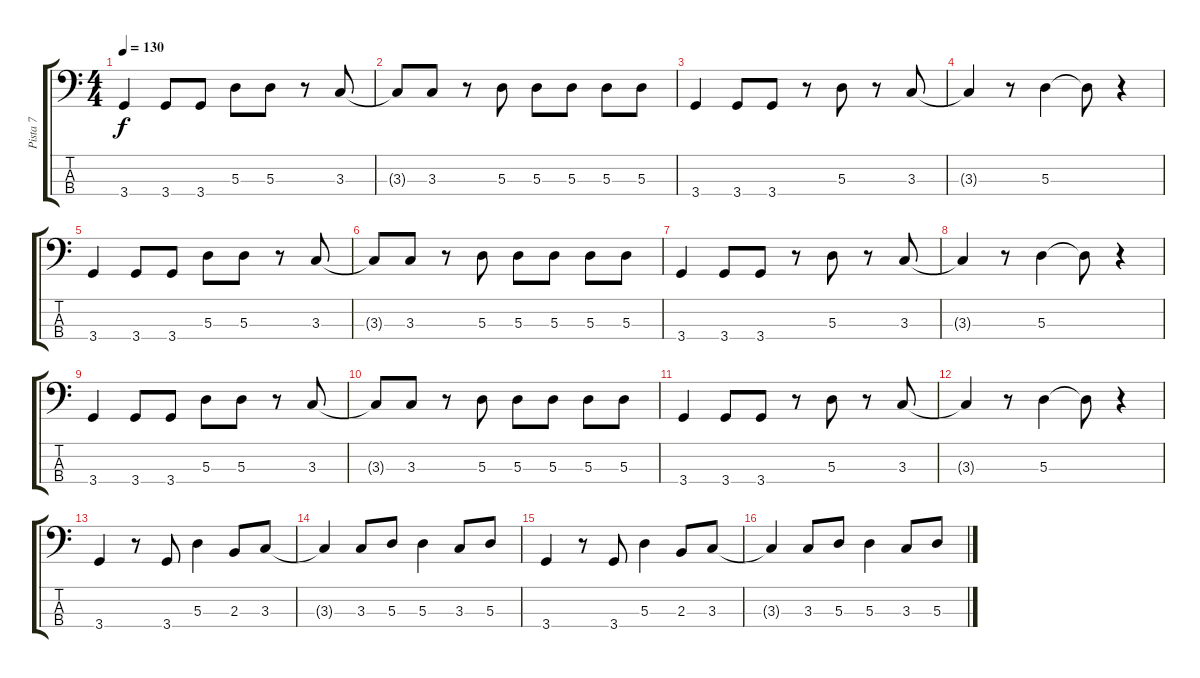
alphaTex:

\track ("Pista 7" "Pista 7") {instrument electricbassfinger}
\staff {score tabs}
\tuning (G2 D2 A1 E1) {hide}
\ts (4 4)
\tempo 130
\clef f4
\ks c
3.4.4{dy f} 3.4.8 3.4.8 5.3.8 5.3.8 r.8 3.3.8 |
3.3{t}.8 3.3.8 r.8 5.3.8 5.3.8 5.3.8 5.3.8 5.3.8 |
3.4.4 3.4.8 3.4.8 r.8 5.3.8 r.8 3.3.8 |
3.3{t}.4 r.8 5.3.4 5.3{t}.8 r.4 |
3.4.4 3.4.8 3.4.8 5.3.8 5.3.8 r.8 3.3.8 |
3.3{t}.8 3.3.8 r.8 5.3.8 5.3.8 5.3.8 5.3.8 5.3.8 |
3.4.4 3.4.8 3.4.8 r.8 5.3.8 r.8 3.3.8 |
3.3{t}.4 r.8 5.3.4 5.3{t}.8 r.4 |
3.4.4 3.4.8 3.4.8 5.3.8 5.3.8 r.8 3.3.8 |
3.3{t}.8 3.3.8 r.8 5.3.8 5.3.8 5.3.8 5.3.8 5.3.8 |
3.4.4 3.4.8 3.4.8 r.8 5.3.8 r.8 3.3.8 |
3.3{t}.4 r.8 5.3.4 5.3{t}.8 r.4 |
3.4.4 r.8 3.4.8 5.3.4 2.3.8 3.3.8 |
3.3{t}.4 3.3.8 5.3.8 5.3.4 3.3.8 5.3.8 |
3.4.4 r.8 3.4.8 5.3.4 2.3.8 3.3.8 |
3.3{t}.4 3.3.8 5.3.8 5.3.4 3.3.8 5.3.8
